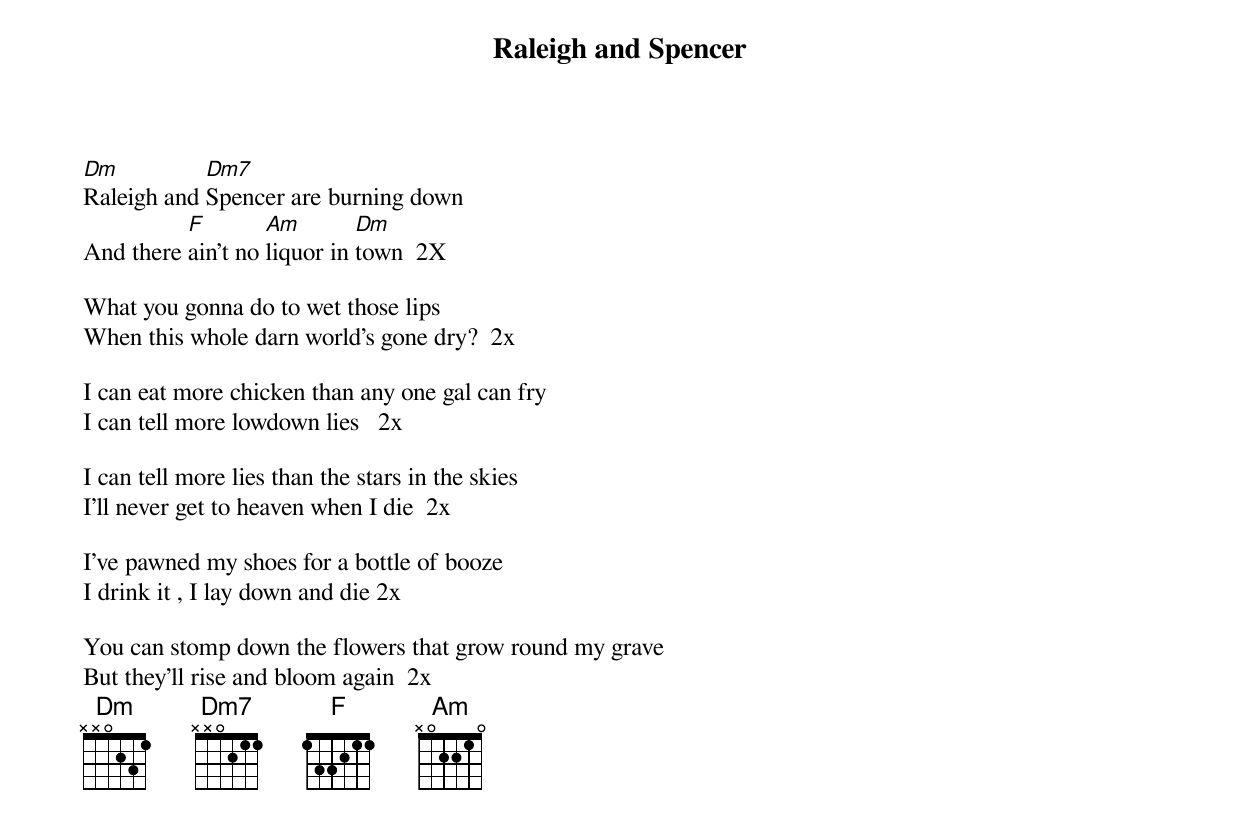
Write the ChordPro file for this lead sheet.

{t:Raleigh and Spencer}

[Dm]Raleigh and [Dm7]Spencer are burning down
And there [F]ain't no [Am]liquor in [Dm]town  2X

What you gonna do to wet those lips
When this whole darn world's gone dry?  2x

I can eat more chicken than any one gal can fry
I can tell more lowdown lies   2x

I can tell more lies than the stars in the skies
I'll never get to heaven when I die  2x

I've pawned my shoes for a bottle of booze
I drink it , I lay down and die 2x

You can stomp down the flowers that grow round my grave
But they'll rise and bloom again  2x
